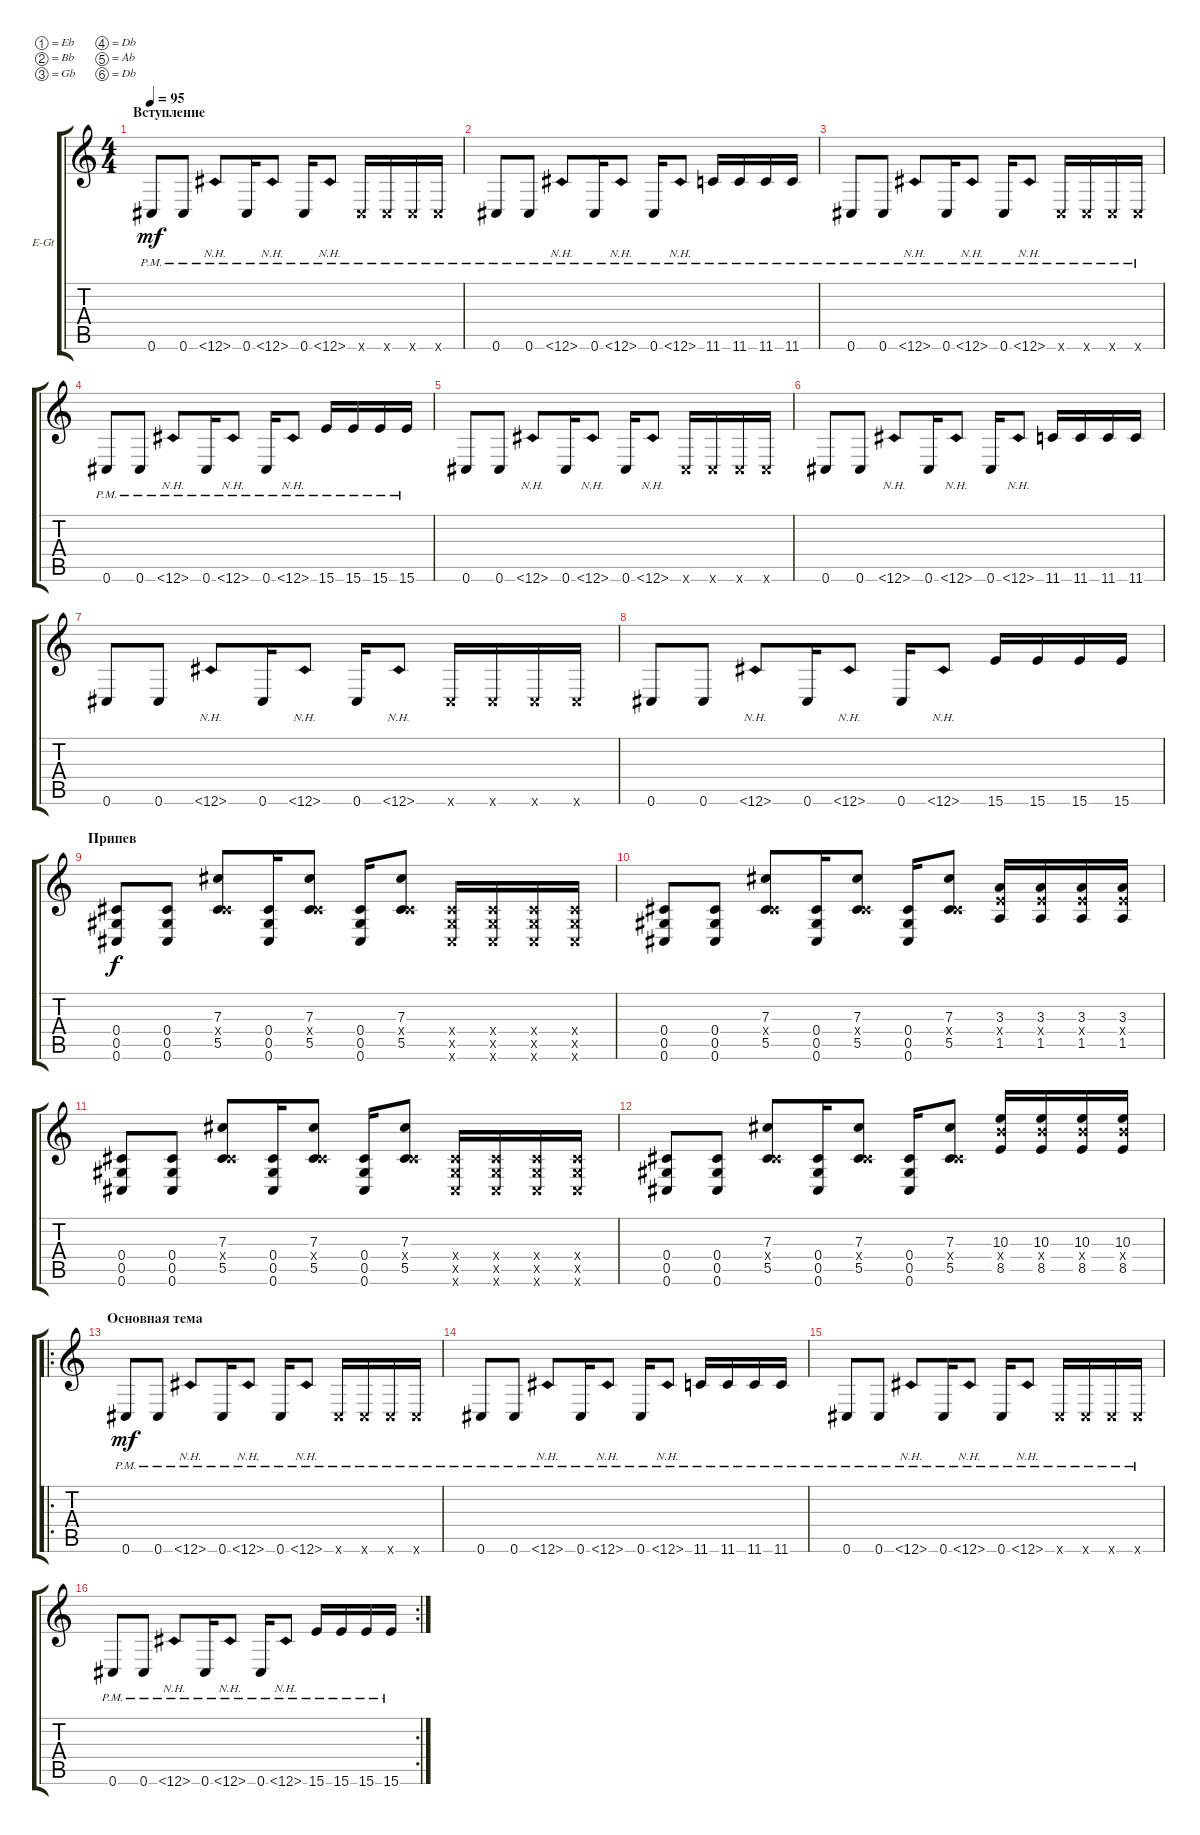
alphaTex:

\defaultSystemsLayout 4
\bracketExtendMode groupsimilarinstruments
\firstSystemTrackNameOrientation horizontal
\otherSystemsTrackNameOrientation horizontal
\track ("Rhythm Guitar" "E-Gt") {instrument overdrivenguitar}
\staff {score tabs}
\tuning (Eb4 Bb3 Gb3 Db3 Ab2 Db2)
\ts (4 4)
\section ("" "Вступление")
\tempo 95
\clef g2
\ks c
0.6{pm}.8{dy mf instrument overdrivenguitar} 0.6{pm}.8 12.6{nh pm}.8 0.6{pm}.16 12.6{nh pm}.8 0.6{pm}.16 12.6{nh pm}.8 0.6{pm x}.16 0.6{pm x}.16 0.6{pm x}.16 0.6{pm x}.16 |
0.6{pm}.8 0.6{pm}.8 12.6{nh pm}.8 0.6{pm}.16 12.6{nh pm}.8 0.6{pm}.16 12.6{nh pm}.8 11.6{pm}.16 11.6{pm}.16 11.6{pm}.16 11.6{pm}.16 |
0.6{pm}.8 0.6{pm}.8 12.6{nh pm}.8 0.6{pm}.16 12.6{nh pm}.8 0.6{pm}.16 12.6{nh pm}.8 0.6{pm x}.16 0.6{pm x}.16 0.6{pm x}.16 0.6{pm x}.16 |
0.6{pm}.8 0.6{pm}.8 12.6{nh pm}.8 0.6{pm}.16 12.6{nh pm}.8 0.6{pm}.16 12.6{nh pm}.8 15.6{pm}.16 15.6{pm}.16 15.6{pm}.16 15.6{pm}.16 |
0.6.8 0.6.8 12.6{nh}.8 0.6.16 12.6{nh}.8 0.6.16 12.6{nh}.8 0.6{x}.16 0.6{x}.16 0.6{x}.16 0.6{x}.16 |
0.6.8 0.6.8 12.6{nh}.8 0.6.16 12.6{nh}.8 0.6.16 12.6{nh}.8 11.6.16 11.6.16 11.6.16 11.6.16 |
0.6.8 0.6.8 12.6{nh}.8 0.6.16 12.6{nh}.8 0.6.16 12.6{nh}.8 0.6{x}.16 0.6{x}.16 0.6{x}.16 0.6{x}.16 |
0.6.8 0.6.8 12.6{nh}.8 0.6.16 12.6{nh}.8 0.6.16 12.6{nh}.8 15.6.16 15.6.16 15.6.16 15.6.16 |
\section ("" "Припев")
(0.6 0.5 0.4).8{dy f} (0.6 0.4 0.5).8 (5.5 7.3 0.4{x}).8 (0.6 0.5 0.4).16 (7.3 5.5 0.4{x}).8 (0.6 0.5 0.4).16 (7.3 5.5 0.4{x}).8 (0.6{x} 0.4{x} 0.5{x}).16 (0.6{x} 0.5{x} 0.4{x}).16 (0.6{x} 0.5{x} 0.4{x}).16 (0.6{x} 0.5{x} 0.4{x}).16 |
(0.6 0.5 0.4).8 (0.6 0.4 0.5).8 (5.5 7.3 0.4{x}).8 (0.6 0.5 0.4).16 (7.3 5.5 0.4{x}).8 (0.6 0.5 0.4).16 (7.3 5.5 0.4{x}).8 (3.4{x} 1.5 3.3).16 (1.5 3.4{x} 3.3).16 (1.5 3.4{x} 3.3).16 (1.5 3.4{x} 3.3).16 |
(0.6 0.5 0.4).8 (0.6 0.4 0.5).8 (5.5 7.3 0.4{x}).8 (0.6 0.5 0.4).16 (7.3 5.5 0.4{x}).8 (0.6 0.5 0.4).16 (7.3 5.5 0.4{x}).8 (0.6{x} 0.4{x} 0.5{x}).16 (0.6{x} 0.5{x} 0.4{x}).16 (0.6{x} 0.5{x} 0.4{x}).16 (0.6{x} 0.5{x} 0.4{x}).16 |
(0.6 0.5 0.4).8 (0.6 0.4 0.5).8 (5.5 7.3 0.4{x}).8 (0.6 0.5 0.4).16 (7.3 5.5 0.4{x}).8 (0.6 0.5 0.4).16 (7.3 5.5 0.4{x}).8 (10.4{x} 8.5 10.3).16 (8.5 10.4{x} 10.3).16 (8.5 10.4{x} 10.3).16 (8.5 10.4{x} 10.3).16 |
\ro
\section ("" "Основная тема")
0.6{pm}.8{dy mf} 0.6{pm}.8 12.6{nh pm}.8 0.6{pm}.16 12.6{nh pm}.8 0.6{pm}.16 12.6{nh pm}.8 0.6{pm x}.16 0.6{pm x}.16 0.6{pm x}.16 0.6{pm x}.16 |
0.6{pm}.8 0.6{pm}.8 12.6{nh pm}.8 0.6{pm}.16 12.6{nh pm}.8 0.6{pm}.16 12.6{nh pm}.8 11.6{pm}.16 11.6{pm}.16 11.6{pm}.16 11.6{pm}.16 |
0.6{pm}.8 0.6{pm}.8 12.6{nh pm}.8 0.6{pm}.16 12.6{nh pm}.8 0.6{pm}.16 12.6{nh pm}.8 0.6{pm x}.16 0.6{pm x}.16 0.6{pm x}.16 0.6{pm x}.16 |
\rc 2
0.6{pm}.8 0.6{pm}.8 12.6{nh pm}.8 0.6{pm}.16 12.6{nh pm}.8 0.6{pm}.16 12.6{nh pm}.8 15.6{pm}.16 15.6{pm}.16 15.6{pm}.16 15.6{pm}.16
